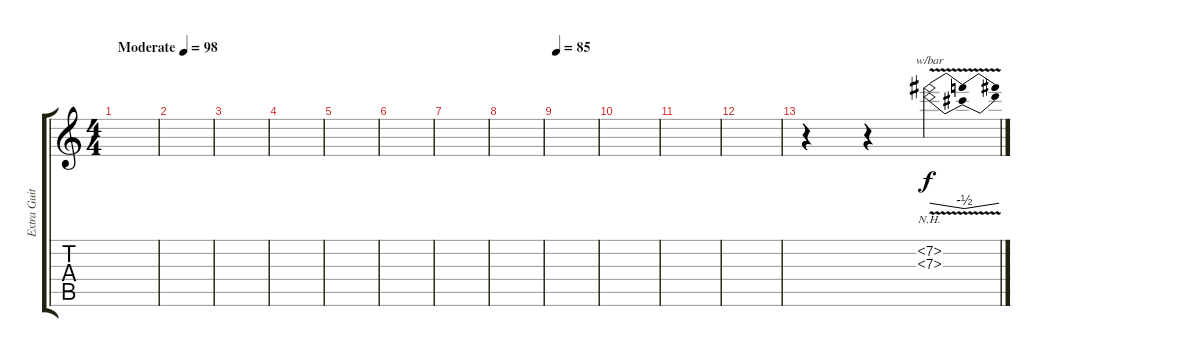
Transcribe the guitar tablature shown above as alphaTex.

\track ("Extra Guitar" "Extra Guit") {instrument distortionguitar}
\staff {score tabs}
\tuning (E4 B3 G3 D3 A2 D2) {hide}
\ts (4 4)
\tempo (98 "Moderate")
\clef g2
\ks c
|
|
|
|
|
|
|
|
\tempo 85
|
|
|
|
r.4 r.4 (7.2{nh v} 7.3{nh v}).2{tbe (dip default 0 0 30 -2 60 0)}
